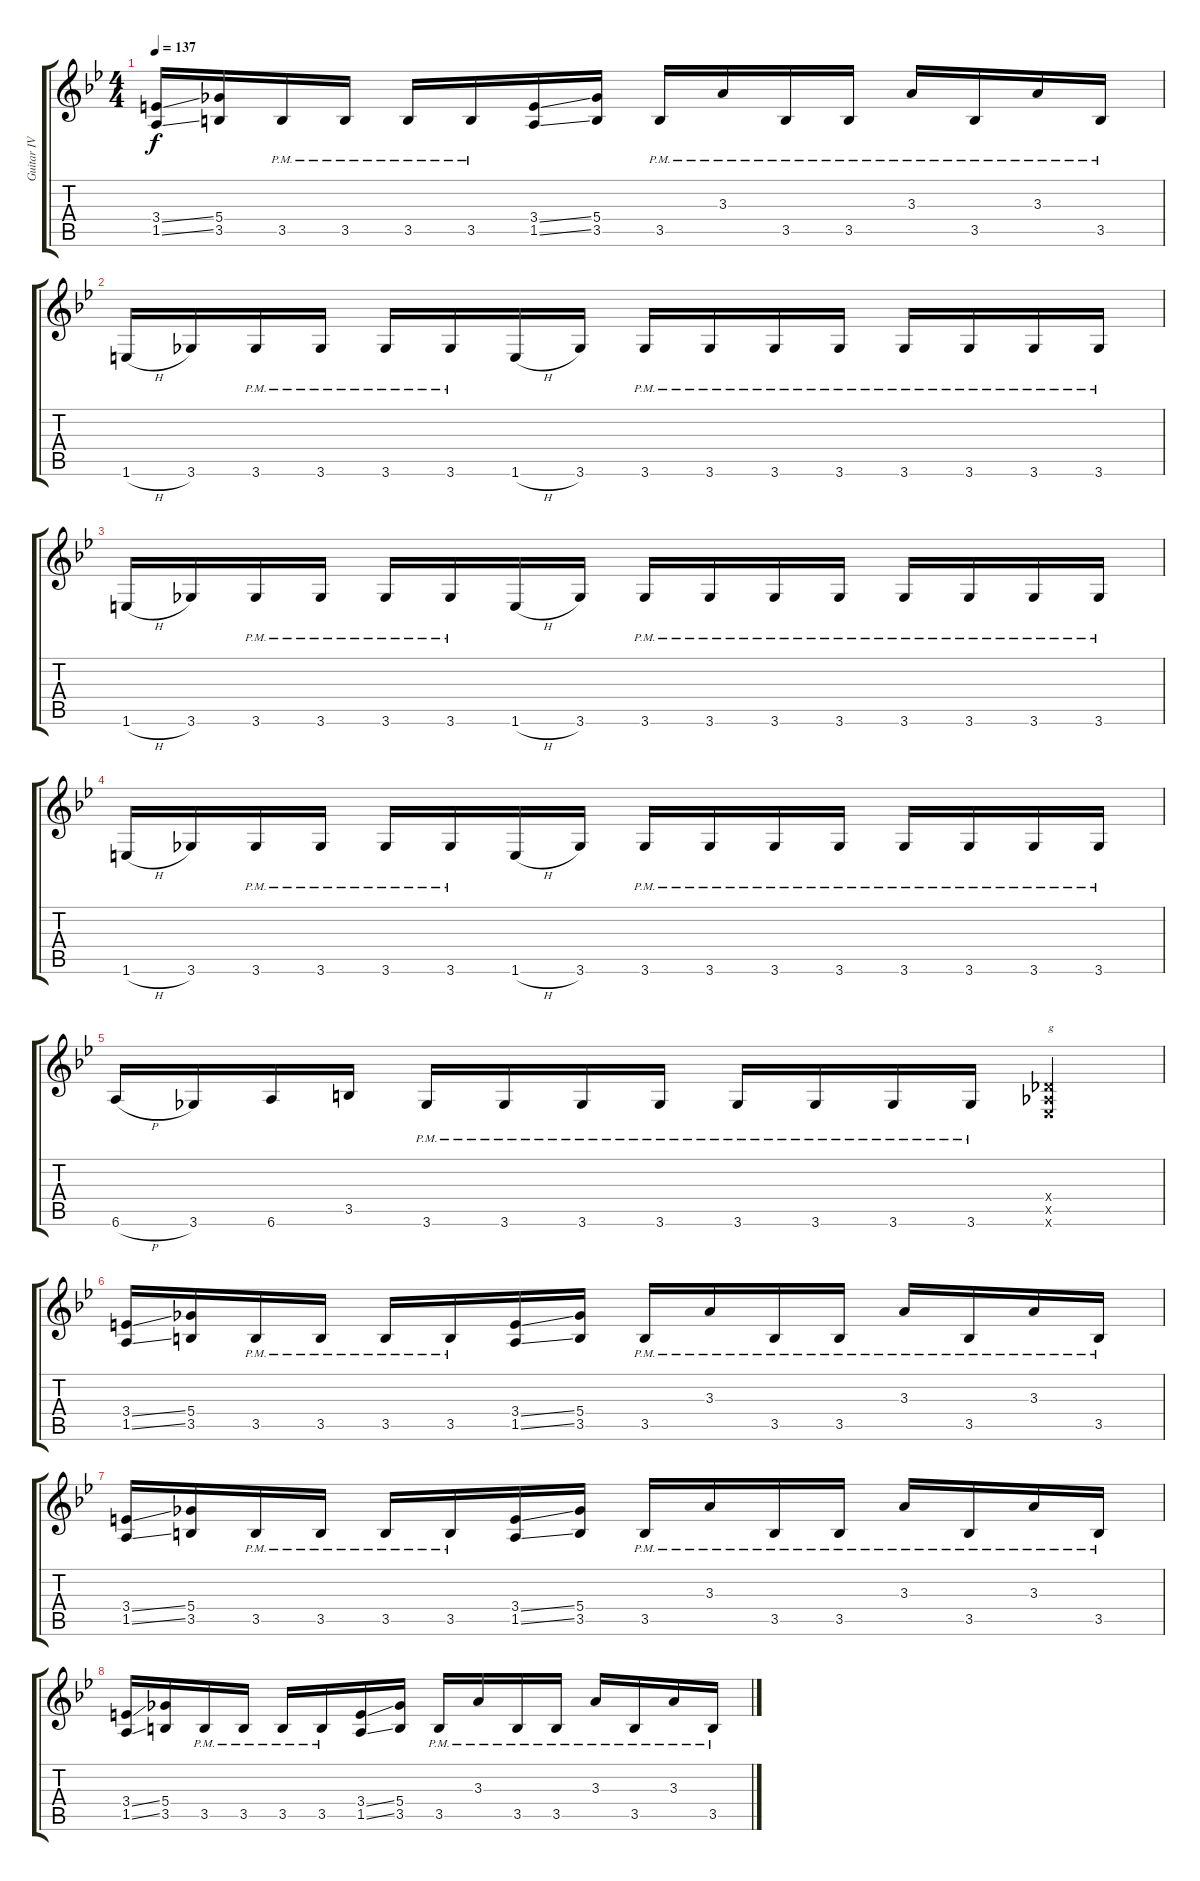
\track ("Guitar IV (Kazuma)" "Guitar IV ") {instrument distortionguitar}
\staff {score tabs}
\tuning (Eb4 Bb3 Gb3 Db3 Ab2 Eb2) {hide}
\ts (4 4)
\tempo 137
\clef g2
\ks bb
(3.4{ss} 1.5{ss}).16{dy f} (5.4 3.5).16 3.5{pm}.16 3.5{pm}.16 3.5{pm}.16 3.5{pm}.16 (3.4{ss} 1.5{ss}).16 (5.4 3.5).16 3.5{pm}.16 3.3{pm}.16 3.5{pm}.16 3.5{pm}.16 3.3{pm}.16 3.5{pm}.16 3.3{pm}.16 3.5{pm}.16 |
1.6{h}.16 3.6.16 3.6{pm}.16 3.6{pm}.16 3.6{pm}.16 3.6{pm}.16 1.6{h}.16 3.6.16 3.6{pm}.16 3.6{pm}.16 3.6{pm}.16 3.6{pm}.16 3.6{pm}.16 3.6{pm}.16 3.6{pm}.16 3.6{pm}.16 |
1.6{h}.16 3.6.16 3.6{pm}.16 3.6{pm}.16 3.6{pm}.16 3.6{pm}.16 1.6{h}.16 3.6.16 3.6{pm}.16 3.6{pm}.16 3.6{pm}.16 3.6{pm}.16 3.6{pm}.16 3.6{pm}.16 3.6{pm}.16 3.6{pm}.16 |
1.6{h}.16 3.6.16 3.6{pm}.16 3.6{pm}.16 3.6{pm}.16 3.6{pm}.16 1.6{h}.16 3.6.16 3.6{pm}.16 3.6{pm}.16 3.6{pm}.16 3.6{pm}.16 3.6{pm}.16 3.6{pm}.16 3.6{pm}.16 3.6{pm}.16 |
6.6{h}.16 3.6.16 6.6.16 3.5.16 3.6{pm}.16 3.6{pm}.16 3.6{pm}.16 3.6{pm}.16 3.6{pm}.16 3.6{pm}.16 3.6{pm}.16 3.6{pm}.16 (0.4{x} 0.5{x} 0.6{x}).4{txt "g"} |
(3.4{ss} 1.5{ss}).16 (5.4 3.5).16 3.5{pm}.16 3.5{pm}.16 3.5{pm}.16 3.5{pm}.16 (3.4{ss} 1.5{ss}).16 (5.4 3.5).16 3.5{pm}.16 3.3{pm}.16 3.5{pm}.16 3.5{pm}.16 3.3{pm}.16 3.5{pm}.16 3.3{pm}.16 3.5{pm}.16 |
(3.4{ss} 1.5{ss}).16 (5.4 3.5).16 3.5{pm}.16 3.5{pm}.16 3.5{pm}.16 3.5{pm}.16 (3.4{ss} 1.5{ss}).16 (5.4 3.5).16 3.5{pm}.16 3.3{pm}.16 3.5{pm}.16 3.5{pm}.16 3.3{pm}.16 3.5{pm}.16 3.3{pm}.16 3.5{pm}.16 |
(3.4{ss} 1.5{ss}).16 (5.4 3.5).16 3.5{pm}.16 3.5{pm}.16 3.5{pm}.16 3.5{pm}.16 (3.4{ss} 1.5{ss}).16 (5.4 3.5).16 3.5{pm}.16 3.3{pm}.16 3.5{pm}.16 3.5{pm}.16 3.3{pm}.16 3.5{pm}.16 3.3{pm}.16 3.5{pm}.16
